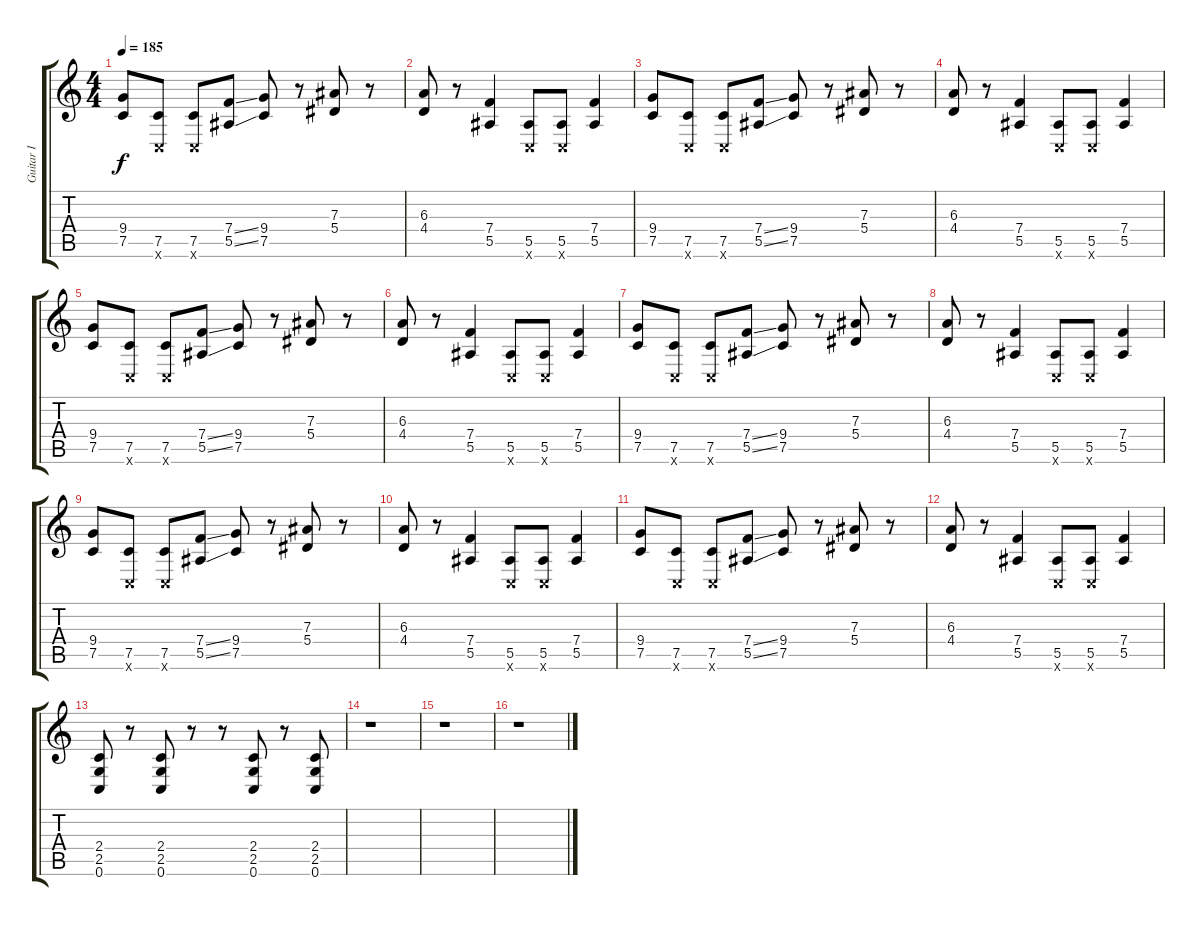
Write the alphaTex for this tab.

\track ("Guitar I" "Guitar I") {instrument distortionguitar}
\staff {score tabs}
\tuning (C4 G3 Eb3 Bb2 F2 C2) {hide}
\ts (4 4)
\tempo 185
\clef g2
\ks c
(9.4 7.5).8{dy f} (7.5 0.6{x}).8 (7.5 0.6{x}).8 (7.4{ss} 5.5{ss}).8 (9.4 7.5).8 r.8 (7.3 5.4).8 r.8 |
(6.3 4.4).8 r.8 (7.4 5.5).4 (5.5 0.6{x}).8 (5.5 0.6{x}).8 (7.4 5.5).4 |
(9.4 7.5).8 (7.5 0.6{x}).8 (7.5 0.6{x}).8 (7.4{ss} 5.5{ss}).8 (9.4 7.5).8 r.8 (7.3 5.4).8 r.8 |
(6.3 4.4).8 r.8 (7.4 5.5).4 (5.5 0.6{x}).8 (5.5 0.6{x}).8 (7.4 5.5).4 |
(9.4 7.5).8 (7.5 0.6{x}).8 (7.5 0.6{x}).8 (7.4{ss} 5.5{ss}).8 (9.4 7.5).8 r.8 (7.3 5.4).8 r.8 |
(6.3 4.4).8 r.8 (7.4 5.5).4 (5.5 0.6{x}).8 (5.5 0.6{x}).8 (7.4 5.5).4 |
(9.4 7.5).8 (7.5 0.6{x}).8 (7.5 0.6{x}).8 (7.4{ss} 5.5{ss}).8 (9.4 7.5).8 r.8 (7.3 5.4).8 r.8 |
(6.3 4.4).8 r.8 (7.4 5.5).4 (5.5 0.6{x}).8 (5.5 0.6{x}).8 (7.4 5.5).4 |
(9.4 7.5).8 (7.5 0.6{x}).8 (7.5 0.6{x}).8 (7.4{ss} 5.5{ss}).8 (9.4 7.5).8 r.8 (7.3 5.4).8 r.8 |
(6.3 4.4).8 r.8 (7.4 5.5).4 (5.5 0.6{x}).8 (5.5 0.6{x}).8 (7.4 5.5).4 |
(9.4 7.5).8 (7.5 0.6{x}).8 (7.5 0.6{x}).8 (7.4{ss} 5.5{ss}).8 (9.4 7.5).8 r.8 (7.3 5.4).8 r.8 |
(6.3 4.4).8 r.8 (7.4 5.5).4 (5.5 0.6{x}).8 (5.5 0.6{x}).8 (7.4 5.5).4 |
(2.4 2.5 0.6).8 r.8 (2.4 2.5 0.6).8 r.8 r.8 (2.4 2.5 0.6).8 r.8 (2.4 2.5 0.6).8 |
r.1 |
r.1 |
r.1
